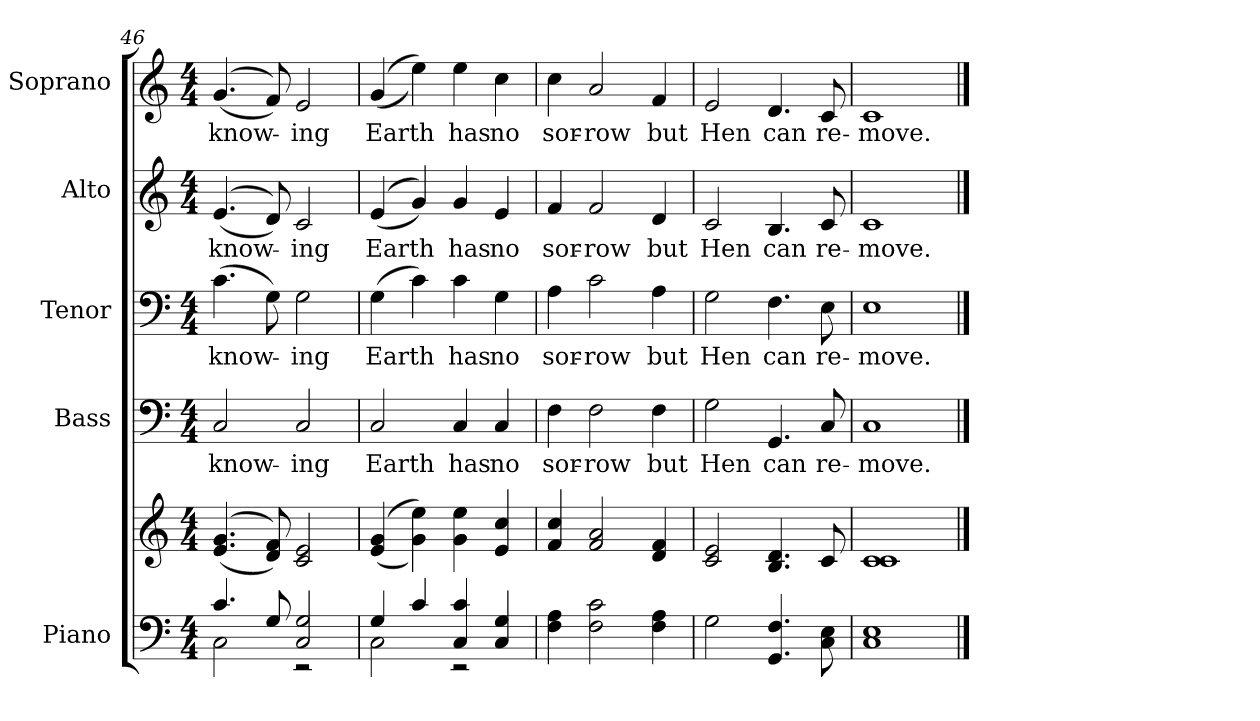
**kern	**kern	**kern	**text	**kern	**text	**kern	**text	**kern	**text
*part5	*part5	*part4	*part4	*part3	*part3	*part2	*part2	*part1	*part1
*staff6	*staff5	*staff4	*staff4	*staff3	*staff3	*staff2	*staff2	*staff1	*staff1
*I"Piano	*	*I"Bass	*	*I"Tenor	*	*I"Alto	*	*I"Soprano	*
*I'Pno.	*	*I'B.	*	*I'T.	*	*I'A.	*	*I'S.	*
*clefF4	*clefG2	*clefF4	*	*clefF4	*	*clefG2	*	*clefG2	*
*k[]	*k[]	*k[]	*	*k[]	*	*k[]	*	*k[]	*
*C:	*C:	*C:	*	*C:	*	*C:	*	*C:	*
*M4/4	*M4/4	*M4/4	*	*M4/4	*	*M4/4	*	*M4/4	*
=46	=46	=46	=46	=46	=46	=46	=46	=46	=46
*^	*	*	*	*	*	*	*	*	*
!	!	!	!	!LO:LY:b:color=#000000	!	!	!	!	!	!
!	!	!	!	!	!	!LO:LY:b:color=#000000	!	!	!	!
!	!	!	!	!	!	!	!	!LO:LY:b:color=#000000	!	!
!	!	!	!	!	!	!	!	!	!	!LO:LY:b:color=#000000
4.ci/	2Ci\	((4.ei/ 4.gi	2Ci/	know-	(4.ci\	know-	((4.ei/	know-	((4.gi/	know-
8Gi/	.	8di/ 8fi))	.	.	8Gi\)	.	8di/))	.	8fi/))	.
!	!	!	!	!LO:LY:b:color=#000000	!	!	!	!	!	!
!	!	!	!	!	!	!LO:LY:b:color=#000000	!	!	!	!
!	!	!	!	!	!	!	!	!LO:LY:b:color=#000000	!	!
!	!	!	!	!	!	!	!	!	!	!LO:LY:b:color=#000000
2Ci/ 2Gi	2r	2ci/ 2ei	2Ci/	-ing	2Gi\	-ing	2ci/	-ing	2ei/	-ing
=47	=47	=47	=47	=47	=47	=47	=47	=47	=47	=47
!	!	!	!	!LO:LY:b:color=#000000	!	!	!	!	!	!
!	!	!	!	!	!	!LO:LY:b:color=#000000	!	!	!	!
!	!	!	!	!	!	!	!	!LO:LY:b:color=#000000	!	!
!	!	!	!	!	!	!	!	!	!	!LO:LY:b:color=#000000
4Gi/	2Ci\	((4ei/ 4gi	2Ci/	Earth	(4Gi\	Earth	((4ei/	Earth	((4gi/	Earth
4ci/	.	4gi\ 4eei))	.	.	4ci\)	.	4gi/))	.	4eei\))	.
!	!	!	!	!LO:LY:b:color=#000000	!	!	!	!	!	!
!	!	!	!	!	!	!LO:LY:b:color=#000000	!	!	!	!
!	!	!	!	!	!	!	!	!LO:LY:b:color=#000000	!	!
!	!	!	!	!	!	!	!	!	!	!LO:LY:b:color=#000000
4Ci/ 4ci	2r	4gi\ 4eei	4Ci/	has	4ci\	has	4gi/	has	4eei\	has
!	!	!	!	!LO:LY:b:color=#000000	!	!	!	!	!	!
!	!	!	!	!	!	!LO:LY:b:color=#000000	!	!	!	!
!	!	!	!	!	!	!	!	!LO:LY:b:color=#000000	!	!
!	!	!	!	!	!	!	!	!	!	!LO:LY:b:color=#000000
4Ci/ 4Gi	.	4ei/ 4cci	4Ci/	no	4Gi\	no	4ei/	no	4cci\	no
*v	*v	*	*	*	*	*	*	*	*	*
!!LO:PB:g=z
=48	=48	=48	=48	=48	=48	=48	=48	=48	=48
!	!	!	!LO:LY:b:color=#000000	!	!	!	!	!	!
!	!	!	!	!	!LO:LY:b:color=#000000	!	!	!	!
!	!	!	!	!	!	!	!LO:LY:b:color=#000000	!	!
!	!	!	!	!	!	!	!	!	!LO:LY:b:color=#000000
4Fi\ 4Ai	4fi/ 4cci	4Fi\	sor-	4Ai\	sor-	4fi/	sor-	4cci\	sor-
!	!	!	!LO:LY:b:color=#000000	!	!	!	!	!	!
!	!	!	!	!	!LO:LY:b:color=#000000	!	!	!	!
!	!	!	!	!	!	!	!LO:LY:b:color=#000000	!	!
!	!	!	!	!	!	!	!	!	!LO:LY:b:color=#000000
2Fi\ 2ci	2fi/ 2ai	2Fi\	-row	2ci\	-row	2fi/	-row	2ai/	-row
!	!	!	!LO:LY:b:color=#000000	!	!	!	!	!	!
!	!	!	!	!	!LO:LY:b:color=#000000	!	!	!	!
!	!	!	!	!	!	!	!LO:LY:b:color=#000000	!	!
!	!	!	!	!	!	!	!	!	!LO:LY:b:color=#000000
4Fi\ 4Ai	4di/ 4fi	4Fi\	but	4Ai\	but	4di/	but	4fi/	but
=49	=49	=49	=49	=49	=49	=49	=49	=49	=49
!	!	!	!LO:LY:b:color=#000000	!	!	!	!	!	!
!	!	!	!	!	!LO:LY:b:color=#000000	!	!	!	!
!	!	!	!	!	!	!	!LO:LY:b:color=#000000	!	!
!	!	!	!	!	!	!	!	!	!LO:LY:b:color=#000000
2Gi\	2ci/ 2ei	2Gi\	Hen	2Gi\	Hen	2ci/	Hen	2ei/	Hen
!	!	!	!LO:LY:b:color=#000000	!	!	!	!	!	!
!	!	!	!	!	!LO:LY:b:color=#000000	!	!	!	!
!	!	!	!	!	!	!	!LO:LY:b:color=#000000	!	!
!	!	!	!	!	!	!	!	!	!LO:LY:b:color=#000000
4.GGi/ 4.Fi	4.Bi/ 4.di	4.GGi/	can	4.Fi\	can	4.Bi/	can	4.di/	can
!	!	!	!LO:LY:b:color=#000000	!	!	!	!	!	!
!	!	!	!	!	!LO:LY:b:color=#000000	!	!	!	!
!	!	!	!	!	!	!	!LO:LY:b:color=#000000	!	!
!	!	!	!	!	!	!	!	!	!LO:LY:b:color=#000000
8Ci\ 8Ei	8ci/	8Ci/	re-	8Ei\	re-	8ci/	re-	8ci/	re-
=50	=50	=50	=50	=50	=50	=50	=50	=50	=50
!	!	!	!LO:LY:b:color=#000000	!	!	!	!	!	!
!	!	!	!	!	!LO:LY:b:color=#000000	!	!	!	!
!	!	!	!	!	!	!	!LO:LY:b:color=#000000	!	!
!	!	!	!	!	!	!	!	!	!LO:LY:b:color=#000000
1Ci 1Ei	1ci 1ci	1Ci	-move.	1Ei	-move.	1ci	-move.	1ci	-move.
==	==	==	==	==	==	==	==	==	==
*-	*-	*-	*-	*-	*-	*-	*-	*-	*-
